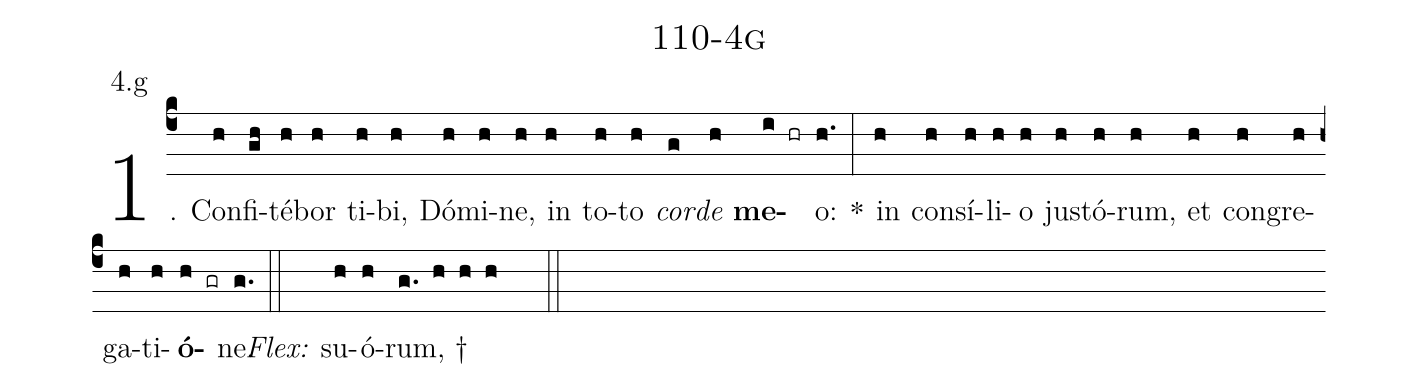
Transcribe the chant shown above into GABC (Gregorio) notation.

name: 110-4g;
annotation: 4.g;
%%
(c4)1. Con(h)fi(gh)té(h)bor(h) ti(h)bi,(h) Dó(h)mi(h)ne,(h) in(h) to(h)to(h) <i>cor</i>(g)<i>de</i>(h) <b>me</b>(i hr)o:(h.) *(:) in(h) con(h)sí(h)li(h)o(h) jus(h)tó(h)rum,(h) et(h) con(h)gre(h)ga(h)ti(h)<b>ó</b>(h gr)ne.(g.) (::)
<i>Flex:</i>()  su(h)ó(h)rum, †(g. h h h  ::)
